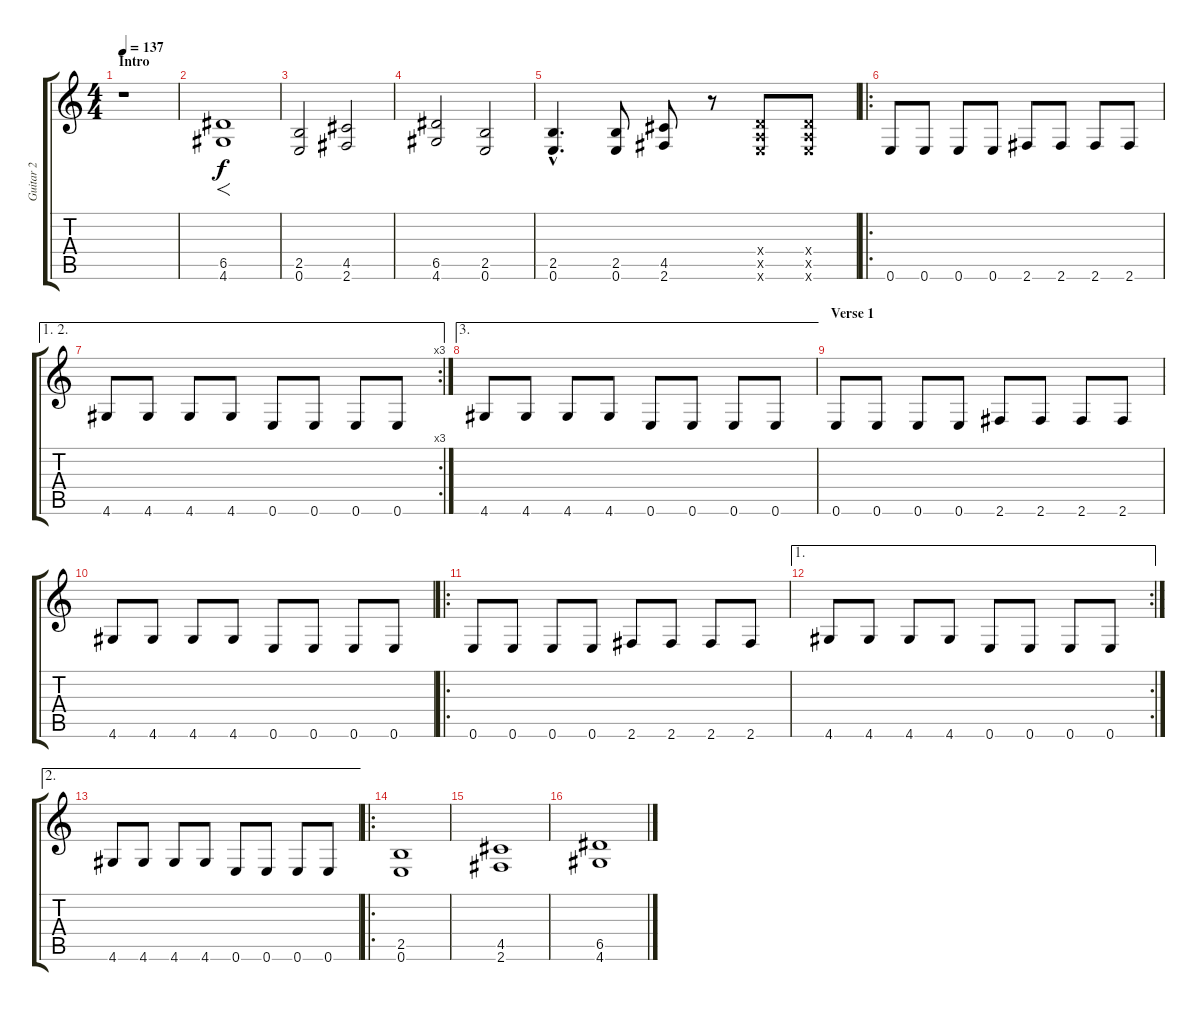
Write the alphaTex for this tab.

\track ("Guitar 2" "Guitar 2") {instrument distortionguitar}
\staff {score tabs}
\tuning (E4 B3 G3 D3 A2 E2) {hide}
\ts (4 4)
\section ("" "Intro")
\tempo 137
\clef g2
\ks c
r.1{dy f instrument distortionguitar} |
(6.5 4.6).1{f} |
(2.5 0.6).2 (4.5 2.6).2 |
(6.5 4.6).2 (2.5 0.6).2 |
(2.5{hac} 0.6{hac}).4{d} (2.5 0.6).8 (4.5 2.6).8 r.8 (0.4{x} 0.5{x} 0.6{x}).8 (0.4{x} 0.5{x} 0.6{x}).8 |
\ro
0.6.8 0.6.8 0.6.8 0.6.8 2.6.8 2.6.8 2.6.8 2.6.8 |
\ae (1 2)
\rc 3
4.6.8 4.6.8 4.6.8 4.6.8 0.6.8 0.6.8 0.6.8 0.6.8 |
\ae 3
4.6.8 4.6.8 4.6.8 4.6.8 0.6.8 0.6.8 0.6.8 0.6.8 |
\section ("" "Verse 1")
0.6.8 0.6.8 0.6.8 0.6.8 2.6.8 2.6.8 2.6.8 2.6.8 |
4.6.8 4.6.8 4.6.8 4.6.8 0.6.8 0.6.8 0.6.8 0.6.8 |
\ro
0.6.8 0.6.8 0.6.8 0.6.8 2.6.8 2.6.8 2.6.8 2.6.8 |
\ae 1
\rc 2
4.6.8 4.6.8 4.6.8 4.6.8 0.6.8 0.6.8 0.6.8 0.6.8 |
\ae 2
4.6.8 4.6.8 4.6.8 4.6.8 0.6.8 0.6.8 0.6.8 0.6.8 |
\ro
(2.5 0.6).1 |
(4.5 2.6).1 |
(6.5 4.6).1
